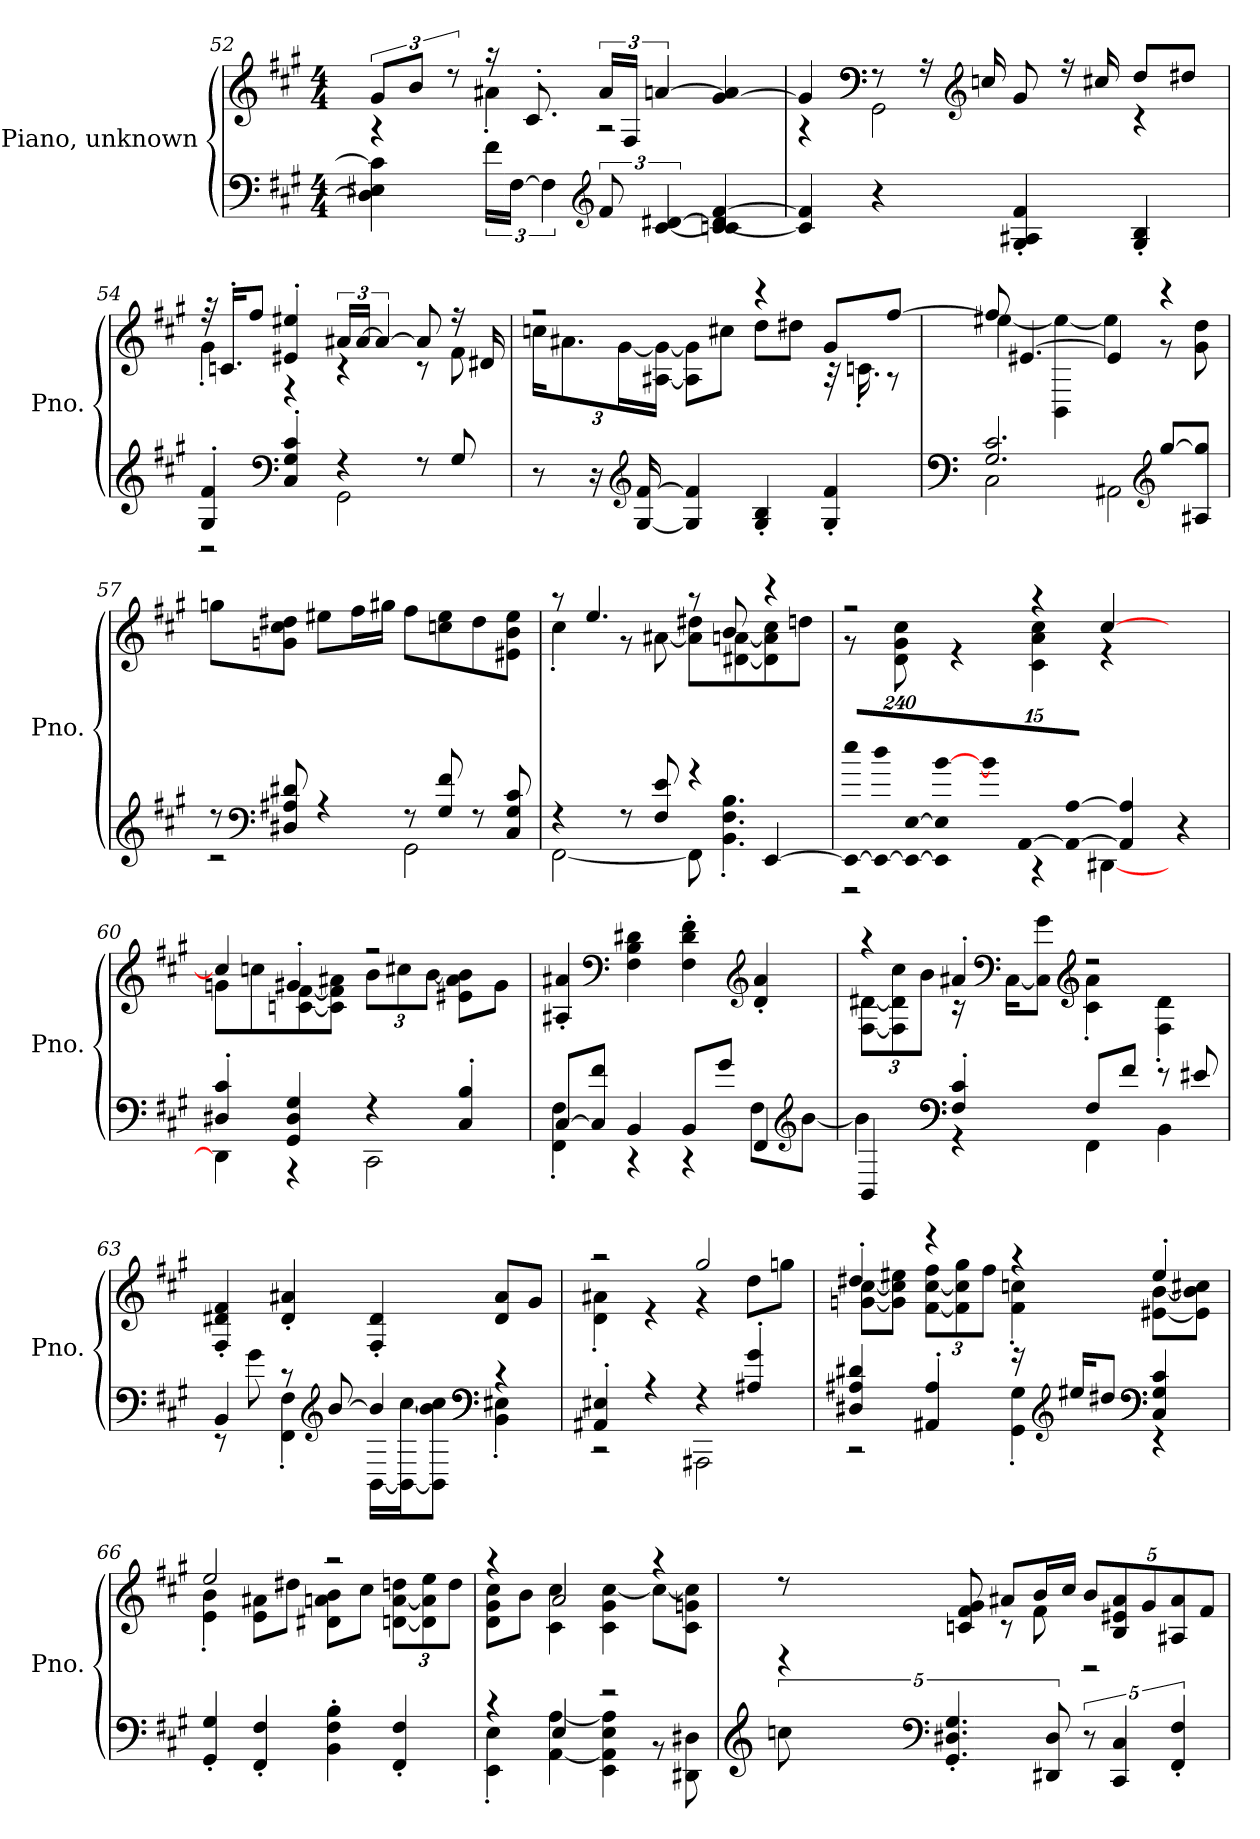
**kern	**kern
*part1	*part1
*staff2	*staff1
*I"Piano, unknown	*
*I'Pno.	*
*clefF4	*clefG2
*k[f#c#g#]	*k[f#c#g#]
*M4/4	*M4/4
=52	=52
*	*^
4D#\] 4E#X\ 4c#\]	12g#/L	4r
.	12b/J	.
.	12r	.
24f#\LL	16r	4a#X'\
[24F#\JJ	.	.
.	8.c#'/	.
6F#\]	.	.
*clefG2	*	*
12f#/	24a#/LL	2r
.	24F#/JJ	.
[6c#/ [6d#X/	[6an/	.
[4cn/ 4c#/] 4d#/] [4f#/	[4g#/ 4a/]	.
!!LO:LB:g=z	!!
=53	=53	=53
4c/] 4f#/]	4g#/]	4r
*	*clefF4	*
4r	8r	2GG#\
.	16r	.
*	*clefG2	*
.	16ccn/	.
4G#/' 4A#X/' 4f#/'	8g#/	.
.	16r	.
.	16cc#X/	.
4G#/' 4B/'	8dd/L	4r
.	8dd#X/J	.
=54	=54	=54
*^	*	*
4G#/' 4f#/'	2r	32r	4g#'\
.	.	16.cn'/KL	.
.	.	8ff#/J	.
*clefF4	*	*	*
4C#/' 4G#/' 4c#/'	.	4e#X/' 4ee#X/'	4r
4r	2GG#\	24a#X/LL	4r
.	.	[24a#/JJ	.
.	.	6a#/_	.
8r	.	8a#/]	8r
8G#/	.	16r	8f#\
.	.	16d#X/	.
*v	*v	*	*
!!LO:LB:g=z	!!
=55	=55	=55
*	*	*Xbrackettup
8r	2r	24ccn\KL
.	.	12.a#X\
16r	.	.
.	.	[24g#\L
*clefG2	*	*
[16G#/ [16f#/	.	.
.	.	[24A#X\ 24g#\_JJ
4G#/] 4f#/]	.	8A#\] 8g#\]L
.	.	8cc#X\J
4G#/' 4B/'	4r	8dd\L
.	.	8dd#X\J
4G#/' 4f#/'	8g#/L	32r
.	.	16.cn'\
.	[8ff#/J	8r
=56	=56	=56
*clefF4	*	*
*^	*	*
2.G#/ 2.c#/	2C#\	8ff#/]	[4ee#X\
.	.	[4.e#X/	.
.	.	.	4BB\ 4ee#\_
.	2AA#X\	4e#/]	4ee#\]
*clefG2	*	*	*
[8gg#/L	.	4r	8r
8A#X/ 8gg#/]J	.	.	8g#\ 8dd\
*	*	*v	*v
!!LO:LB:g=z
=57	=57	=57
8r	2r	8ggn\L
*clefF4	*	*
8D#X/ 8A#X/ 8d#X/	.	8gn\ 8cc#\ 8dd#X\J
4r	.	8ee#X\L
.	.	16ff#\L
.	.	16gg#X\JJ
8r	2GG#\	8ff#\L
8G#/ 8f#/	.	8ccn\ 8ee#\
8r	.	8dd#\
8C#/ 8G#/ 8c#/	.	8e#X\ 8b\ 8ee#\J
=58	=58	=58
*	*	*^
4r	[2FF#\	8r	4cc#'\
.	.	4.ee/	.
8r	.	.	8r
8F#/ 8e/	.	.	[8a#X\
4r	8FF#\]	8r	8a#\] 8dd#X\L
.	4.BB\' 4.F#\' 4.B\'	8b/	[8d#X\ [8an\
[4EE/	.	4r	8d#\] 8a\] 8cc#\
.	.	.	8ddn\J
!!LO:LB:g=z	!!
=59	=59	=59	=59
*Xbrackettup	*	*	*
!LO:N:vis=16	!	!	!
1920%137EE/_ 1920%137ee/LL	2r	2r	8r
!LO:N:vis=16	!	!	!
1920%137EE/_ 1920%137dd/	.	.	.
.	.	.	8d\ 8g#\ 8cc#\
!LO:N:vis=16	!	!	!
1920%137EE/_ [1920%137E/J	.	.	.
!LO:N:vis=8	!	!	!
960%137EE/] 960%137E/] [960%137b/	.	.	.
.	.	.	4r
1920ryy	.	.	.
!LO:N:vis=32	!	!	!
640%23b/LL]	.	.	.
!LO:N:vis=32	!	!	!
[640%23AA/J	.	.	.
!LO:N:vis=16	!	!	!
1920%137AA/_ [1920%137A/JJ	.	.	.
.	4r	4r	4c#\ 4a\ 4cc#\
4AA/] 4A/]	.	.	.
.	[4DD#X\	[4cc#/	4r
4r	.	.	.
.	1920ryy	1920ryy	1920ryy
=60	=60	=60	=60
4D#X/' 4c#/'	4DD#\]	4cc#/]	8gn\L
.	.	.	8ccn\
4GG#/ 4D#/ 4G#/	4r	4g#X'/	[8cn\ [8f#\
.	.	.	8c\] 8f#\] 8a#X\J
4r	2CC#\	2r	12b\L
.	.	.	12cc#X\
.	.	.	[12b\J
4C#/' 4B/'	.	.	8e#X\ 8a#\ 8b\]L
.	.	.	8g#\J
*	*	*v	*v
=61	=61	=61
[8C#/L	4FF#\' 4F#\'	4A#X/' 4a#X/'
8C#/] 8f#/J	.	.
*	*	*clefF4
4BB/	4r	4F#\ 4B\ 4d#X\
8BB/L	4r	4F#\' 4d#\' 4f#\'
8g#/J	.	.
*	*	*clefG2
4FF#/	8F#\L	4d#/' 4a#/'
*clefG2	*	*
.	[8b\J	.
!!LO:LB:g=z
=62	=62	=62
*	*	*^
4BB/	4b\]	4r	[12F#\ [12d#X\L
.	.	.	12F#\] 12d#\] 12cc#\
.	.	.	12b\J
*clefF4	*	*	*
4F#/' 4c#/'	4r	4a#X'/	16r
*	*	*clefF4	*
.	.	.	[16C#\KL
.	.	.	8C#\] 8g#\J
*	*	*clefG2	*
8F#/L	4FF#\	2r	4c#\' 4a#\'
8f#/J	.	.	.
8r	4BB\	.	4F#\' 4d#\'
8e#X/	.	.	.
*	*	*v	*v
=63	=63	=63
4BB/	8r	4F#/' 4d#X/' 4f#/'
.	8g#\	.
8r	4FF#\' 4F#\'	4d#/' 4a#X/'
*clefG2	*	*
[8b/	.	.
4b/]	[16BB\LL	4F#/' 4d#/'
.	16BB\_ [16cc#\J	.
.	8BB\] 8b\ 8cc#\]J	.
*clefF4	*	*
4r	4BB\' 4E#X\'	8d#/ 8a#/L
.	.	8g#/J
!!LO:PB:g=z
=64	=64	=64
*	*	*^
4AA#X/' 4E#X/'	2r	2r	4d\' 4a#X\'
4r	.	.	4r
4r	2AAA#X\	2gg#/	4r
4A#X/' 4g#/'	.	.	8dd\L
.	.	.	8ggn\J
=65	=65	=65	=65
4D#X/ 4A#X/ 4d#X/	2r	4dd#X'/	[8gn\ [8cc#\L
.	.	.	8g\] 8cc#\] 8ee#X\J
4AA#X/' 4A#/'	.	4r	[12f#\ [12cc#\ 12ff#\L
.	.	.	12f#\] 12cc#\] 12gg#\
.	.	.	12ff#\J
16r	4GG#\' 4G#\'	4r	4f#\' 4ccn\'
*clefG2	*	*	*
16ee#X/KL	.	.	.
8dd#X/J	.	.	.
*clefF4	*	*	*
4C#/ 4G#/ 4c#/	4r	4ee#'/	[8e#X\ [8b\L
.	.	.	8e#\] 8b\] 8cc#X\J
*v	*v	*	*
!!LO:LB:g=z	!!
=66	=66	=66
4GG#/' 4G#/'	2ee/	4e\' 4b\'
4FF#/' 4F#/'	.	8e\ 8a#X\L
.	.	8dd#X\J
4BB\' 4F#\' 4B\'	2r	8d#X\ 8an\ 8b\L
.	.	8cc#\J
4FF#/' 4F#/'	.	[12dn\ [12a\ 12ddn\L
.	.	12d\] 12a\] 12ee\
.	.	12dd\J
=67	=67	=67
*^	*	*
4r	4EE\' 4E\'	4r	8d\ 8g#\ 8cc#\L
.	.	.	8b\J
4E/	[4AA\ [4A\	2a/	4c#\ 4cc#\
2r	4EE\ 4AA\] 4E\ 4A\]	.	4c#\ 4g#\ [4cc#\
.	8r	4r	8cc#\L_
.	8DD#X\ 8D#X\	.	8c#\ 8gn\ 8cc#\]J
*v	*v	*	*
=68	=68	=68
*clefG2	*	*
*brackettup	*	*
10ccn\	8r	4r
*clefF4	*	*
5.GG#/' 5.D#X/' 5.G#/'	.	.
.	8cn/ 8f#/ 8g#/	.
.	8a#X/L	8r
.	16b/L	8f#\
10DD#X/ 10D#/	.	.
.	16cc#/JJ	.
10r	10b/L	2r
5CC#/ 5C#/	10B/ 10e#X/ 10a#/	.
.	10g#/	.
5FF#/' 5F#/'	10A#X/ 10a#/	.
.	10f#/J	.
*	*v	*v
=	=
*-	*-
